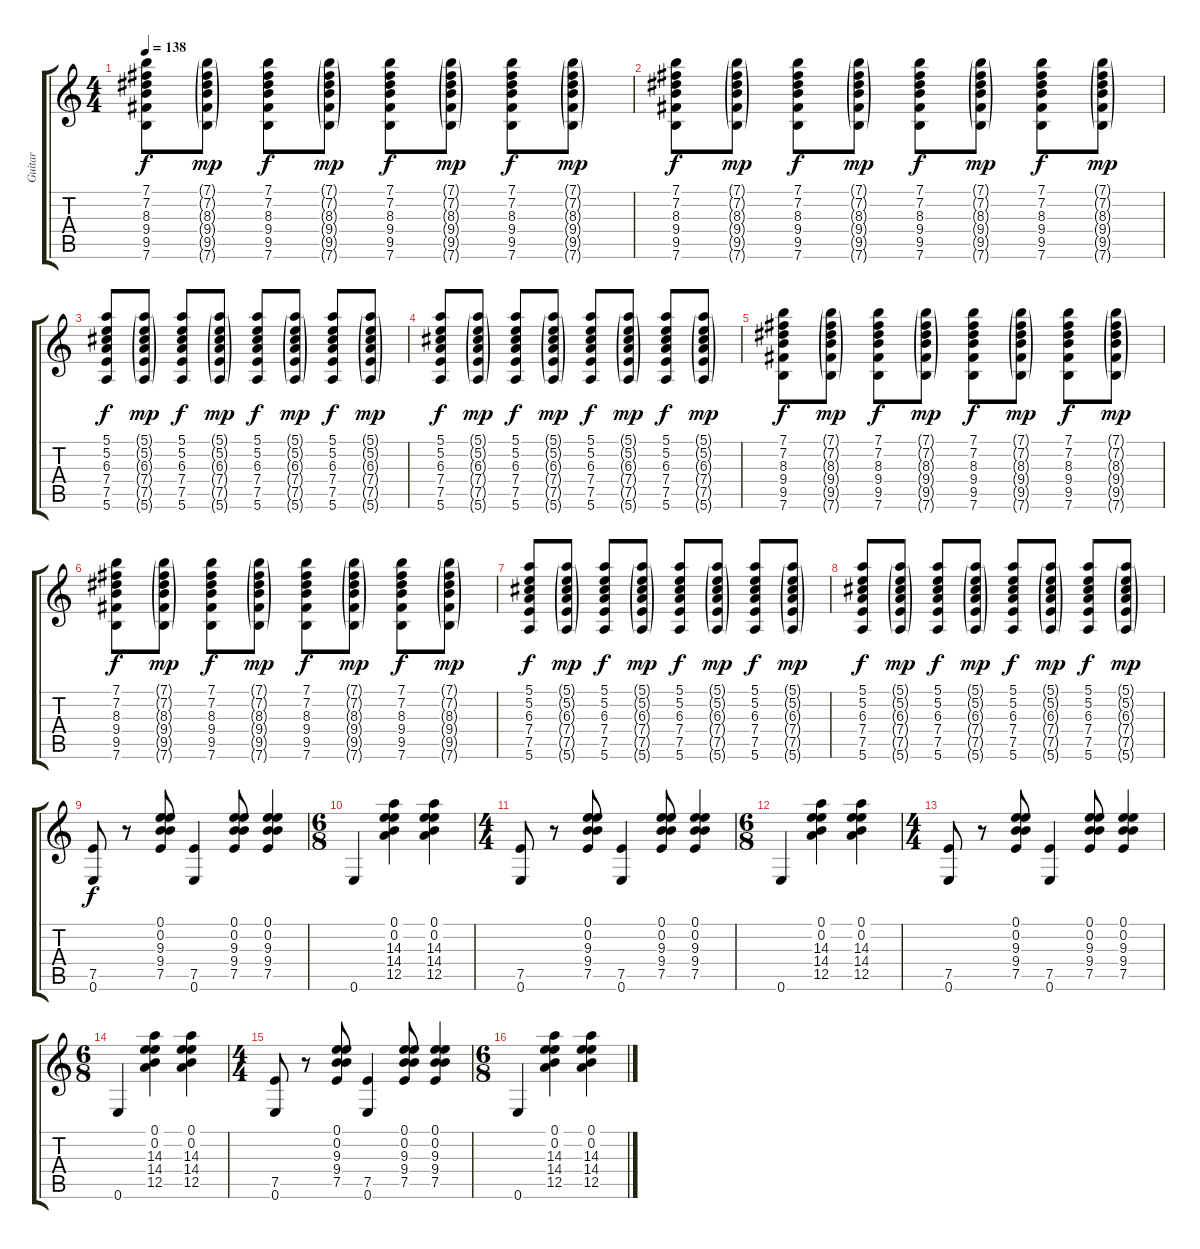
\track ("Guitar" "Guitar") {instrument acousticguitarsteel}
\staff {score tabs}
\tuning (E4 B3 G3 D3 A2 E2) {hide}
\ts (4 4)
\tempo 138
\clef g2
\ks c
(7.1 7.2 8.3 9.4 9.5 7.6).8{dy f} (7.1{g} 7.2{g} 8.3{g} 9.4{g} 9.5{g} 7.6{g}).8{dy mp} (7.1 7.2 8.3 9.4 9.5 7.6).8{dy f} (7.1{g} 7.2{g} 8.3{g} 9.4{g} 9.5{g} 7.6{g}).8{dy mp} (7.1 7.2 8.3 9.4 9.5 7.6).8{dy f} (7.1{g} 7.2{g} 8.3{g} 9.4{g} 9.5{g} 7.6{g}).8{dy mp} (7.1 7.2 8.3 9.4 9.5 7.6).8{dy f} (7.1{g} 7.2{g} 8.3{g} 9.4{g} 9.5{g} 7.6{g}).8{dy mp} |
(7.1 7.2 8.3 9.4 9.5 7.6).8{dy f} (7.1{g} 7.2{g} 8.3{g} 9.4{g} 9.5{g} 7.6{g}).8{dy mp} (7.1 7.2 8.3 9.4 9.5 7.6).8{dy f} (7.1{g} 7.2{g} 8.3{g} 9.4{g} 9.5{g} 7.6{g}).8{dy mp} (7.1 7.2 8.3 9.4 9.5 7.6).8{dy f} (7.1{g} 7.2{g} 8.3{g} 9.4{g} 9.5{g} 7.6{g}).8{dy mp} (7.1 7.2 8.3 9.4 9.5 7.6).8{dy f} (7.1{g} 7.2{g} 8.3{g} 9.4{g} 9.5{g} 7.6{g}).8{dy mp} |
(5.1 5.2 6.3 7.4 7.5 5.6).8{dy f} (5.1{g} 5.2{g} 6.3{g} 7.4{g} 7.5{g} 5.6{g}).8{dy mp} (5.1 5.2 6.3 7.4 7.5 5.6).8{dy f} (5.1{g} 5.2{g} 6.3{g} 7.4{g} 7.5{g} 5.6{g}).8{dy mp} (5.1 5.2 6.3 7.4 7.5 5.6).8{dy f} (5.1{g} 5.2{g} 6.3{g} 7.4{g} 7.5{g} 5.6{g}).8{dy mp} (5.1 5.2 6.3 7.4 7.5 5.6).8{dy f} (5.1{g} 5.2{g} 6.3{g} 7.4{g} 7.5{g} 5.6{g}).8{dy mp} |
(5.1 5.2 6.3 7.4 7.5 5.6).8{dy f} (5.1{g} 5.2{g} 6.3{g} 7.4{g} 7.5{g} 5.6{g}).8{dy mp} (5.1 5.2 6.3 7.4 7.5 5.6).8{dy f} (5.1{g} 5.2{g} 6.3{g} 7.4{g} 7.5{g} 5.6{g}).8{dy mp} (5.1 5.2 6.3 7.4 7.5 5.6).8{dy f} (5.1{g} 5.2{g} 6.3{g} 7.4{g} 7.5{g} 5.6{g}).8{dy mp} (5.1 5.2 6.3 7.4 7.5 5.6).8{dy f} (5.1{g} 5.2{g} 6.3{g} 7.4{g} 7.5{g} 5.6{g}).8{dy mp} |
(7.1 7.2 8.3 9.4 9.5 7.6).8{dy f} (7.1{g} 7.2{g} 8.3{g} 9.4{g} 9.5{g} 7.6{g}).8{dy mp} (7.1 7.2 8.3 9.4 9.5 7.6).8{dy f} (7.1{g} 7.2{g} 8.3{g} 9.4{g} 9.5{g} 7.6{g}).8{dy mp} (7.1 7.2 8.3 9.4 9.5 7.6).8{dy f} (7.1{g} 7.2{g} 8.3{g} 9.4{g} 9.5{g} 7.6{g}).8{dy mp} (7.1 7.2 8.3 9.4 9.5 7.6).8{dy f} (7.1{g} 7.2{g} 8.3{g} 9.4{g} 9.5{g} 7.6{g}).8{dy mp} |
(7.1 7.2 8.3 9.4 9.5 7.6).8{dy f} (7.1{g} 7.2{g} 8.3{g} 9.4{g} 9.5{g} 7.6{g}).8{dy mp} (7.1 7.2 8.3 9.4 9.5 7.6).8{dy f} (7.1{g} 7.2{g} 8.3{g} 9.4{g} 9.5{g} 7.6{g}).8{dy mp} (7.1 7.2 8.3 9.4 9.5 7.6).8{dy f} (7.1{g} 7.2{g} 8.3{g} 9.4{g} 9.5{g} 7.6{g}).8{dy mp} (7.1 7.2 8.3 9.4 9.5 7.6).8{dy f} (7.1{g} 7.2{g} 8.3{g} 9.4{g} 9.5{g} 7.6{g}).8{dy mp} |
(5.1 5.2 6.3 7.4 7.5 5.6).8{dy f} (5.1{g} 5.2{g} 6.3{g} 7.4{g} 7.5{g} 5.6{g}).8{dy mp} (5.1 5.2 6.3 7.4 7.5 5.6).8{dy f} (5.1{g} 5.2{g} 6.3{g} 7.4{g} 7.5{g} 5.6{g}).8{dy mp} (5.1 5.2 6.3 7.4 7.5 5.6).8{dy f} (5.1{g} 5.2{g} 6.3{g} 7.4{g} 7.5{g} 5.6{g}).8{dy mp} (5.1 5.2 6.3 7.4 7.5 5.6).8{dy f} (5.1{g} 5.2{g} 6.3{g} 7.4{g} 7.5{g} 5.6{g}).8{dy mp} |
(5.1 5.2 6.3 7.4 7.5 5.6).8{dy f} (5.1{g} 5.2{g} 6.3{g} 7.4{g} 7.5{g} 5.6{g}).8{dy mp} (5.1 5.2 6.3 7.4 7.5 5.6).8{dy f} (5.1{g} 5.2{g} 6.3{g} 7.4{g} 7.5{g} 5.6{g}).8{dy mp} (5.1 5.2 6.3 7.4 7.5 5.6).8{dy f} (5.1{g} 5.2{g} 6.3{g} 7.4{g} 7.5{g} 5.6{g}).8{dy mp} (5.1 5.2 6.3 7.4 7.5 5.6).8{dy f} (5.1{g} 5.2{g} 6.3{g} 7.4{g} 7.5{g} 5.6{g}).8{dy mp} |
(7.5 0.6).8{dy f} r.8 (0.1 0.2 9.3 9.4 7.5).8 (7.5 0.6).4 (0.1 0.2 9.3 9.4 7.5).8 (0.1 0.2 9.3 9.4 7.5).4 |
\ts (6 8)
0.6.4 (0.1 0.2 14.3 14.4 12.5).4 (0.1 0.2 14.3 14.4 12.5).4 |
\ts (4 4)
(7.5 0.6).8 r.8 (0.1 0.2 9.3 9.4 7.5).8 (7.5 0.6).4 (0.1 0.2 9.3 9.4 7.5).8 (0.1 0.2 9.3 9.4 7.5).4 |
\ts (6 8)
0.6.4 (0.1 0.2 14.3 14.4 12.5).4 (0.1 0.2 14.3 14.4 12.5).4 |
\ts (4 4)
(7.5 0.6).8 r.8 (0.1 0.2 9.3 9.4 7.5).8 (7.5 0.6).4 (0.1 0.2 9.3 9.4 7.5).8 (0.1 0.2 9.3 9.4 7.5).4 |
\ts (6 8)
0.6.4 (0.1 0.2 14.3 14.4 12.5).4 (0.1 0.2 14.3 14.4 12.5).4 |
\ts (4 4)
(7.5 0.6).8 r.8 (0.1 0.2 9.3 9.4 7.5).8 (7.5 0.6).4 (0.1 0.2 9.3 9.4 7.5).8 (0.1 0.2 9.3 9.4 7.5).4 |
\ts (6 8)
0.6.4 (0.1 0.2 14.3 14.4 12.5).4 (0.1 0.2 14.3 14.4 12.5).4
